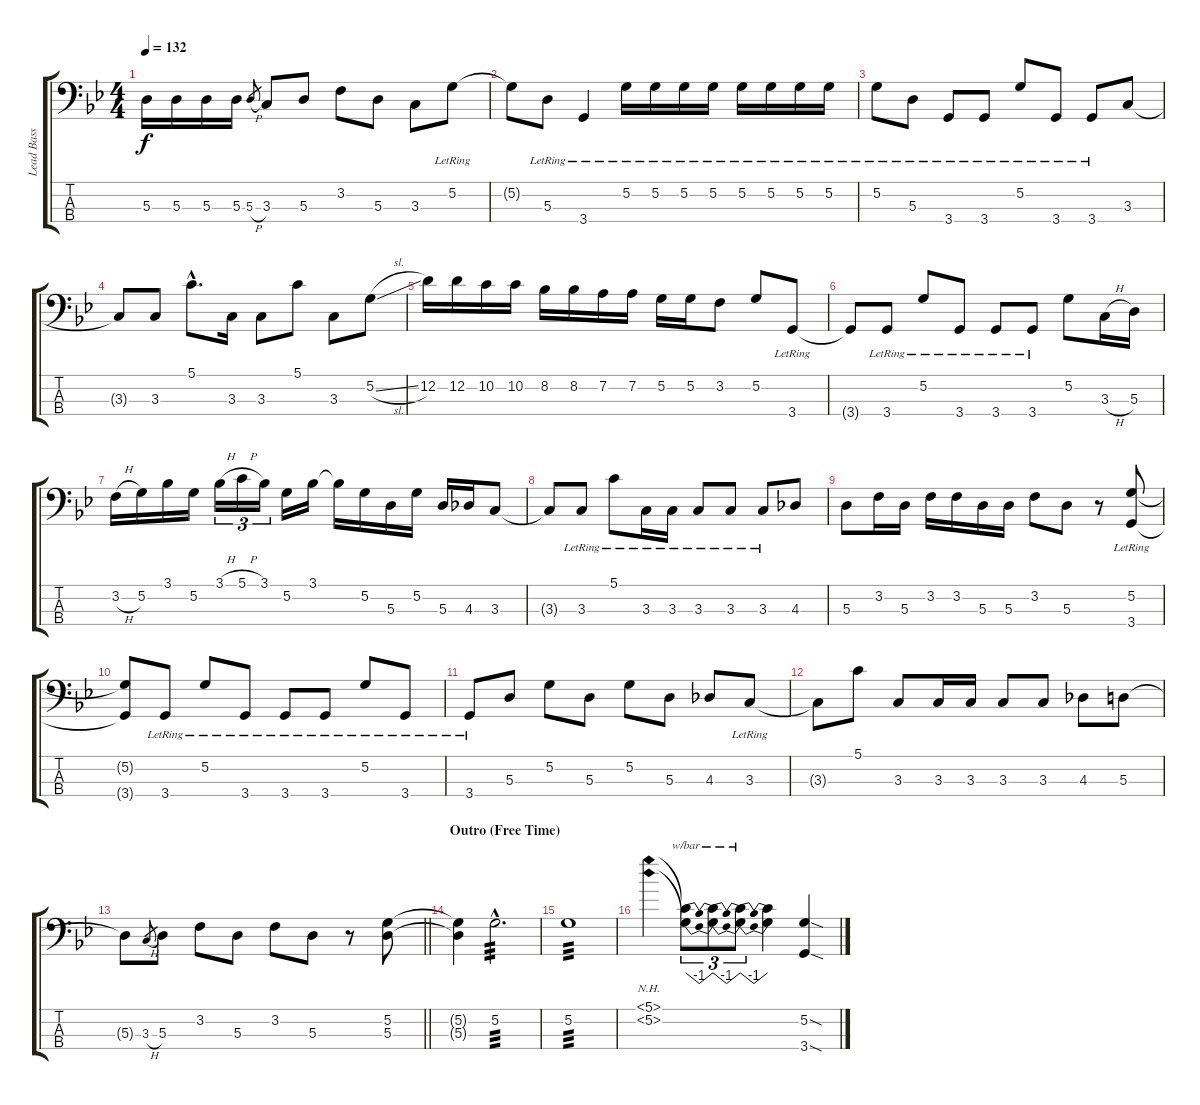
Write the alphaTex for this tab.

\track ("Lead Bass" "Lead Bass") {instrument electricbassfinger}
\staff {score tabs}
\tuning (G2 D2 A1 E1) {hide}
\ts (4 4)
\tempo 132
\clef f4
\ks bb
5.3.16{dy f} 5.3.16 5.3.16 5.3.16 5.3{h}.8{gr} 3.3.8 5.3.8 3.2.8 5.3.8 3.3.8 5.2{lr}.8 |
5.2{t}.8 5.3{lr}.8 3.4{lr}.4 5.2{lr}.16 5.2{lr}.16 5.2{lr}.16 5.2{lr}.16 5.2{lr}.16 5.2{lr}.16 5.2{lr}.16 5.2{lr}.16 |
5.2{lr}.8 5.3{lr}.8 3.4{lr}.8 3.4{lr}.8 5.2{lr}.8 3.4{lr}.8 3.4{lr}.8 3.3.8 |
3.3{t}.8 3.3.8 5.1{hac}.8{d} 3.3.16 3.3.8 5.1.8 3.3.8 5.2{sl}.8 |
12.2.16 12.2.16 10.2.16 10.2.16 8.2.16 8.2.16 7.2.16 7.2.16 5.2.16 5.2.16 3.2.8 5.2.8 3.4{lr}.8 |
3.4{t}.8 3.4{lr}.8 5.2{lr}.8 3.4{lr}.8 3.4{lr}.8 3.4{lr}.8 5.2.8 3.3{h}.16 5.3.16 |
3.2{h}.16 5.2.16 3.1.16 5.2.16 3.1{h}.16{tu (3 2)} 5.1{h}.16{tu (3 2)} 3.1.16{tu (3 2)} 5.2.16 3.1.16 3.1{t}.16 5.2.16 5.3.16 5.2.16 5.3.16 4.3.16 3.3.8 |
3.3{t}.8 3.3{lr}.8 5.1{lr}.8 3.3{lr}.16 3.3{lr}.16 3.3{lr}.8 3.3{lr}.8 3.3{lr}.8 4.3.8 |
5.3.8 3.2.16 5.3.16 3.2.16 3.2.16 5.3.16 5.3.16 3.2.8 5.3.8 r.8 (5.2{lr} 3.4{lr}).8 |
(5.2{t} 3.4{t}).8 3.4{lr}.8 5.2{lr}.8 3.4{lr}.8 3.4{lr}.8 3.4{lr}.8 5.2{lr}.8 3.4{lr}.8 |
3.4{lr}.8 5.3.8 5.2.8 5.3.8 5.2.8 5.3.8 4.3.8 3.3{lr}.8 |
3.3{t}.8 5.1.8 3.3.8 3.3.16 3.3.16 3.3.8 3.3.8 4.3.8 5.3.8 |
\barLineRight lightlight
5.3{t}.8 3.3{h}.8{gr} 5.3.8 3.2.8 5.3.8 3.2.8 5.3.8 r.8 (5.2 5.3).8 |
\section ("" "Outro (Free Time)")
(5.2{t} 5.3{t}).4 5.2{hac}.2{d tp 3} |
5.2.1{tp 3} |
(5.1{nh} 5.2{nh}).4 (5.1{t} 5.2{t}).8{tu (3 2) tbe (dip default 0 0 30 -4 60 0)} (5.1{t} 5.2{t}).8{tu (3 2) tbe (dip default 0 0 30 -4 60 0)} (5.1{t} 5.2{t}).8{tu (3 2) tbe (dip default 0 0 30 -4 60 0)} (5.1{t} 5.2{t}).4 (5.2{sod} 3.4{sod}).4
